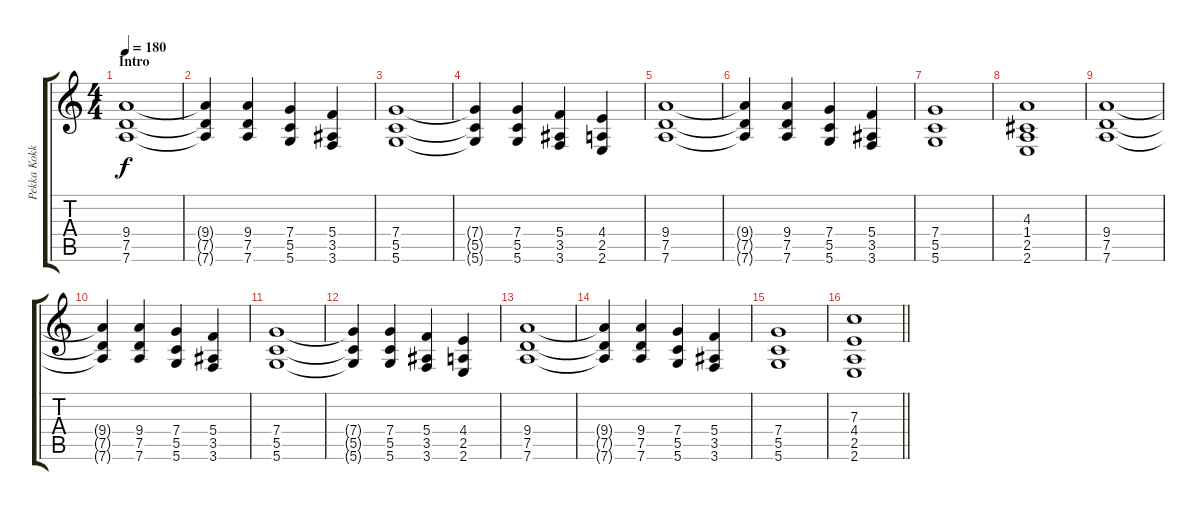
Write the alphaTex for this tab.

\track ("Pekka Kokko - Rythm Guitar" "Pekka Kokk") {instrument distortionguitar}
\staff {score tabs}
\tuning (D4 A3 F3 C3 G2 D2) {hide}
\ts (4 4)
\section ("" "Intro")
\tempo 180
\clef g2
\ks c
(9.4 7.5 7.6).1{dy f instrument distortionguitar} |
(9.4{t} 7.5{t} 7.6{t}).4 (9.4 7.5 7.6).4 (7.4 5.5 5.6).4 (5.4 3.5 3.6).4 |
(7.4 5.5 5.6).1 |
(7.4{t} 5.5{t} 5.6{t}).4 (7.4 5.5 5.6).4 (5.4 3.5 3.6).4 (4.4 2.5 2.6).4 |
(9.4 7.5 7.6).1 |
(9.4{t} 7.5{t} 7.6{t}).4 (9.4 7.5 7.6).4 (7.4 5.5 5.6).4 (5.4 3.5 3.6).4 |
(7.4 5.5 5.6).1 |
(4.3 1.4 2.5 2.6).1 |
(9.4 7.5 7.6).1 |
(9.4{t} 7.5{t} 7.6{t}).4 (9.4 7.5 7.6).4 (7.4 5.5 5.6).4 (5.4 3.5 3.6).4 |
(7.4 5.5 5.6).1 |
(7.4{t} 5.5{t} 5.6{t}).4 (7.4 5.5 5.6).4 (5.4 3.5 3.6).4 (4.4 2.5 2.6).4 |
(9.4 7.5 7.6).1 |
(9.4{t} 7.5{t} 7.6{t}).4 (9.4 7.5 7.6).4 (7.4 5.5 5.6).4 (5.4 3.5 3.6).4 |
(7.4 5.5 5.6).1 |
\barLineRight lightlight
(7.3 4.4 2.5 2.6).1
